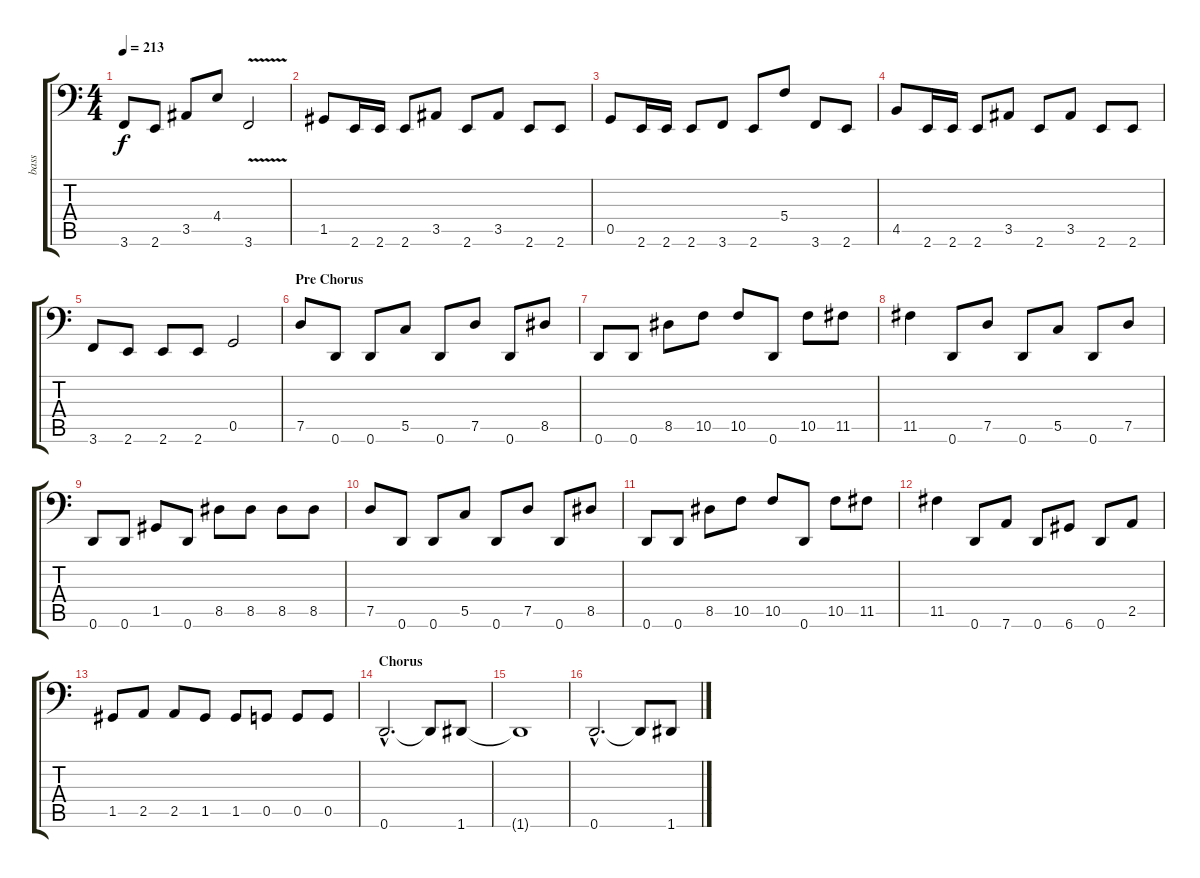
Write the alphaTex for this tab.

\track ("bass" "bass") {instrument electricbassfinger}
\staff {score tabs}
\tuning (D3 A2 F2 C2 G1 D1) {hide}
\ts (4 4)
\tempo 213
\clef f4
\ks c
3.6.8{dy f} 2.6.8 3.5.8 4.4.8 3.6{v}.2 |
1.5.8 2.6.16 2.6.16 2.6.8 3.5.8 2.6.8 3.5.8 2.6.8 2.6.8 |
0.5.8 2.6.16 2.6.16 2.6.8 3.6.8 2.6.8 5.4.8 3.6.8 2.6.8 |
4.5.8 2.6.16 2.6.16 2.6.8 3.5.8 2.6.8 3.5.8 2.6.8 2.6.8 |
3.6.8 2.6.8 2.6.8 2.6.8 0.5.2 |
\section ("" "Pre Chorus")
7.5.8 0.6.8 0.6.8 5.5.8 0.6.8 7.5.8 0.6.8 8.5.8 |
0.6.8 0.6.8 8.5.8 10.5.8 10.5.8 0.6.8 10.5.8 11.5.8 |
11.5.4 0.6.8 7.5.8 0.6.8 5.5.8 0.6.8 7.5.8 |
0.6.8 0.6.8 1.5.8 0.6.8 8.5.8 8.5.8 8.5.8 8.5.8 |
7.5.8 0.6.8 0.6.8 5.5.8 0.6.8 7.5.8 0.6.8 8.5.8 |
0.6.8 0.6.8 8.5.8 10.5.8 10.5.8 0.6.8 10.5.8 11.5.8 |
11.5.4 0.6.8 7.6.8 0.6.8 6.6.8 0.6.8 2.5.8 |
1.5.8 2.5.8 2.5.8 1.5.8 1.5.8 0.5.8 0.5.8 0.5.8 |
\section ("" "Chorus")
0.6{hac}.2{d} 0.6{t}.8 1.6.8 |
1.6{t}.1 |
0.6{hac}.2{d} 0.6{t}.8 1.6.8
